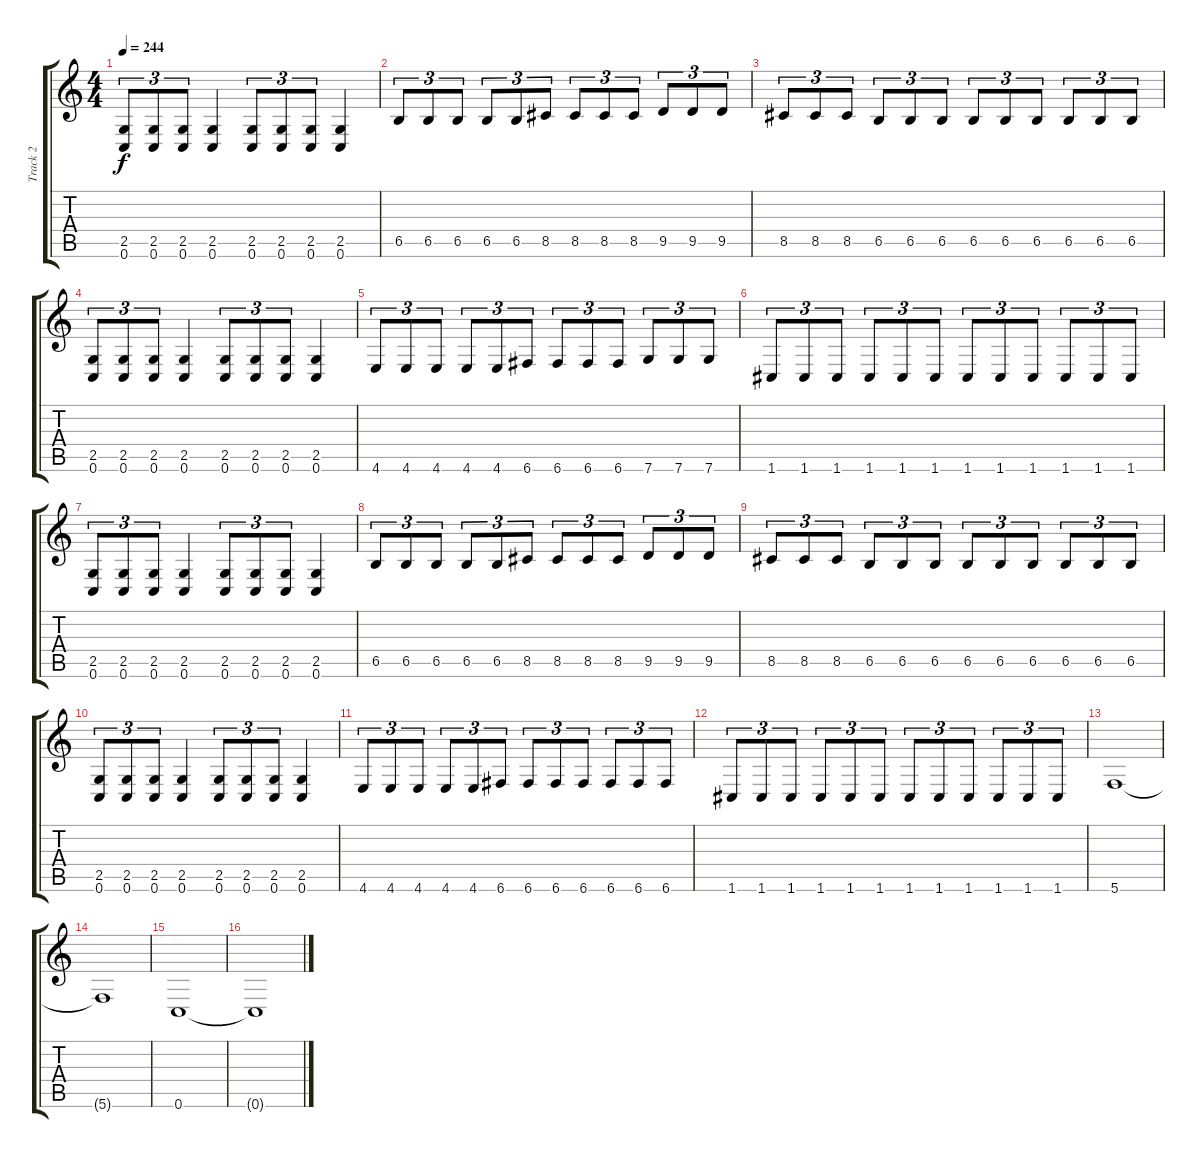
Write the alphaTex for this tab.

\track ("Track 2" "Track 2") {instrument distortionguitar}
\staff {score tabs}
\tuning (C4 G3 Eb3 Bb2 F2 C2) {hide}
\ts (4 4)
\tempo 244
\clef g2
\ks c
(2.5 0.6).8{tu (3 2) dy f} (2.5 0.6).8{tu (3 2)} (2.5 0.6).8{tu (3 2)} (2.5 0.6).4 (2.5 0.6).8{tu (3 2)} (2.5 0.6).8{tu (3 2)} (2.5 0.6).8{tu (3 2)} (2.5 0.6).4 |
6.5.8{tu (3 2)} 6.5.8{tu (3 2)} 6.5.8{tu (3 2)} 6.5.8{tu (3 2)} 6.5.8{tu (3 2)} 8.5.8{tu (3 2)} 8.5.8{tu (3 2)} 8.5.8{tu (3 2)} 8.5.8{tu (3 2)} 9.5.8{tu (3 2)} 9.5.8{tu (3 2)} 9.5.8{tu (3 2)} |
8.5.8{tu (3 2)} 8.5.8{tu (3 2)} 8.5.8{tu (3 2)} 6.5.8{tu (3 2)} 6.5.8{tu (3 2)} 6.5.8{tu (3 2)} 6.5.8{tu (3 2)} 6.5.8{tu (3 2)} 6.5.8{tu (3 2)} 6.5.8{tu (3 2)} 6.5.8{tu (3 2)} 6.5.8{tu (3 2)} |
(2.5 0.6).8{tu (3 2)} (2.5 0.6).8{tu (3 2)} (2.5 0.6).8{tu (3 2)} (2.5 0.6).4 (2.5 0.6).8{tu (3 2)} (2.5 0.6).8{tu (3 2)} (2.5 0.6).8{tu (3 2)} (2.5 0.6).4 |
4.6.8{tu (3 2)} 4.6.8{tu (3 2)} 4.6.8{tu (3 2)} 4.6.8{tu (3 2)} 4.6.8{tu (3 2)} 6.6.8{tu (3 2)} 6.6.8{tu (3 2)} 6.6.8{tu (3 2)} 6.6.8{tu (3 2)} 7.6.8{tu (3 2)} 7.6.8{tu (3 2)} 7.6.8{tu (3 2)} |
1.6.8{tu (3 2)} 1.6.8{tu (3 2)} 1.6.8{tu (3 2)} 1.6.8{tu (3 2)} 1.6.8{tu (3 2)} 1.6.8{tu (3 2)} 1.6.8{tu (3 2)} 1.6.8{tu (3 2)} 1.6.8{tu (3 2)} 1.6.8{tu (3 2)} 1.6.8{tu (3 2)} 1.6.8{tu (3 2)} |
(2.5 0.6).8{tu (3 2)} (2.5 0.6).8{tu (3 2)} (2.5 0.6).8{tu (3 2)} (2.5 0.6).4 (2.5 0.6).8{tu (3 2)} (2.5 0.6).8{tu (3 2)} (2.5 0.6).8{tu (3 2)} (2.5 0.6).4 |
6.5.8{tu (3 2)} 6.5.8{tu (3 2)} 6.5.8{tu (3 2)} 6.5.8{tu (3 2)} 6.5.8{tu (3 2)} 8.5.8{tu (3 2)} 8.5.8{tu (3 2)} 8.5.8{tu (3 2)} 8.5.8{tu (3 2)} 9.5.8{tu (3 2)} 9.5.8{tu (3 2)} 9.5.8{tu (3 2)} |
8.5.8{tu (3 2)} 8.5.8{tu (3 2)} 8.5.8{tu (3 2)} 6.5.8{tu (3 2)} 6.5.8{tu (3 2)} 6.5.8{tu (3 2)} 6.5.8{tu (3 2)} 6.5.8{tu (3 2)} 6.5.8{tu (3 2)} 6.5.8{tu (3 2)} 6.5.8{tu (3 2)} 6.5.8{tu (3 2)} |
(2.5 0.6).8{tu (3 2)} (2.5 0.6).8{tu (3 2)} (2.5 0.6).8{tu (3 2)} (2.5 0.6).4 (2.5 0.6).8{tu (3 2)} (2.5 0.6).8{tu (3 2)} (2.5 0.6).8{tu (3 2)} (2.5 0.6).4 |
4.6.8{tu (3 2)} 4.6.8{tu (3 2)} 4.6.8{tu (3 2)} 4.6.8{tu (3 2)} 4.6.8{tu (3 2)} 6.6.8{tu (3 2)} 6.6.8{tu (3 2)} 6.6.8{tu (3 2)} 6.6.8{tu (3 2)} 6.6.8{tu (3 2)} 6.6.8{tu (3 2)} 6.6.8{tu (3 2)} |
1.6.8{tu (3 2)} 1.6.8{tu (3 2)} 1.6.8{tu (3 2)} 1.6.8{tu (3 2)} 1.6.8{tu (3 2)} 1.6.8{tu (3 2)} 1.6.8{tu (3 2)} 1.6.8{tu (3 2)} 1.6.8{tu (3 2)} 1.6.8{tu (3 2)} 1.6.8{tu (3 2)} 1.6.8{tu (3 2)} |
5.6.1 |
5.6{t}.1 |
0.6.1 |
0.6{t}.1
